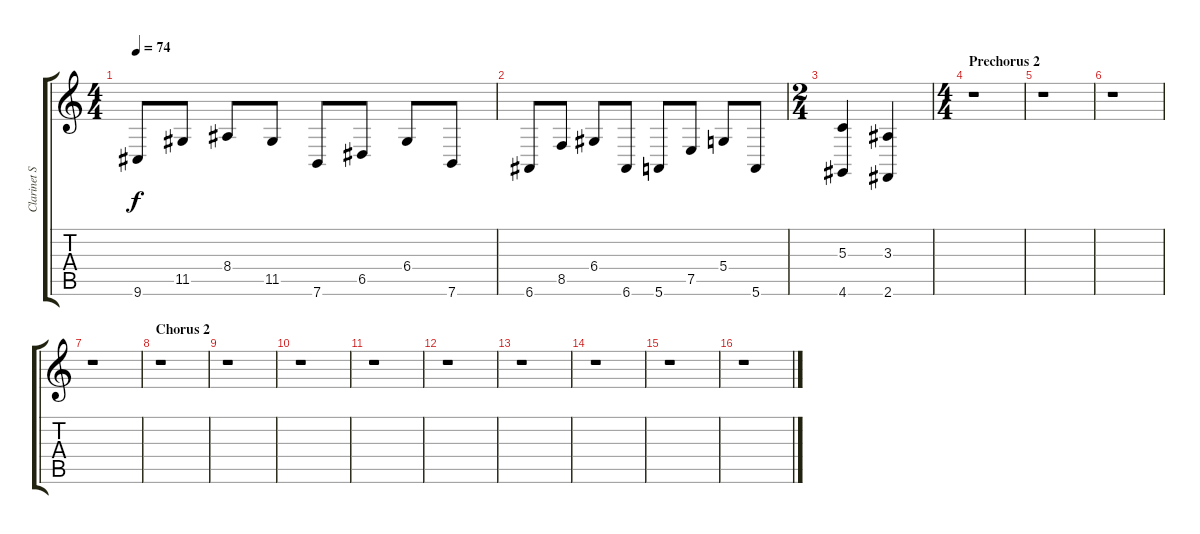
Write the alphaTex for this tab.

\track ("Clarinet Sections" "Clarinet S") {instrument clarinet}
\staff {score tabs}
\tuning (E4 B3 G3 D3 A2 E2) {hide}
\ts (4 4)
\tempo 74
\clef g2
\ks c
9.6.8{dy f} 11.5.8 8.4.8 11.5.8 7.6.8 6.5.8 6.4.8 7.6.8 |
6.6.8 8.5.8 6.4.8 6.6.8 5.6.8 7.5.8 5.4.8 5.6.8 |
\ts (2 4)
(5.3 4.6).4 (3.3 2.6).4 |
\ts (4 4)
\section ("" "Prechorus 2")
r.1 |
r.1 |
r.1 |
r.1 |
\section ("" "Chorus 2")
r.1 |
r.1 |
r.1 |
r.1 |
r.1 |
r.1 |
r.1 |
r.1 |
r.1
